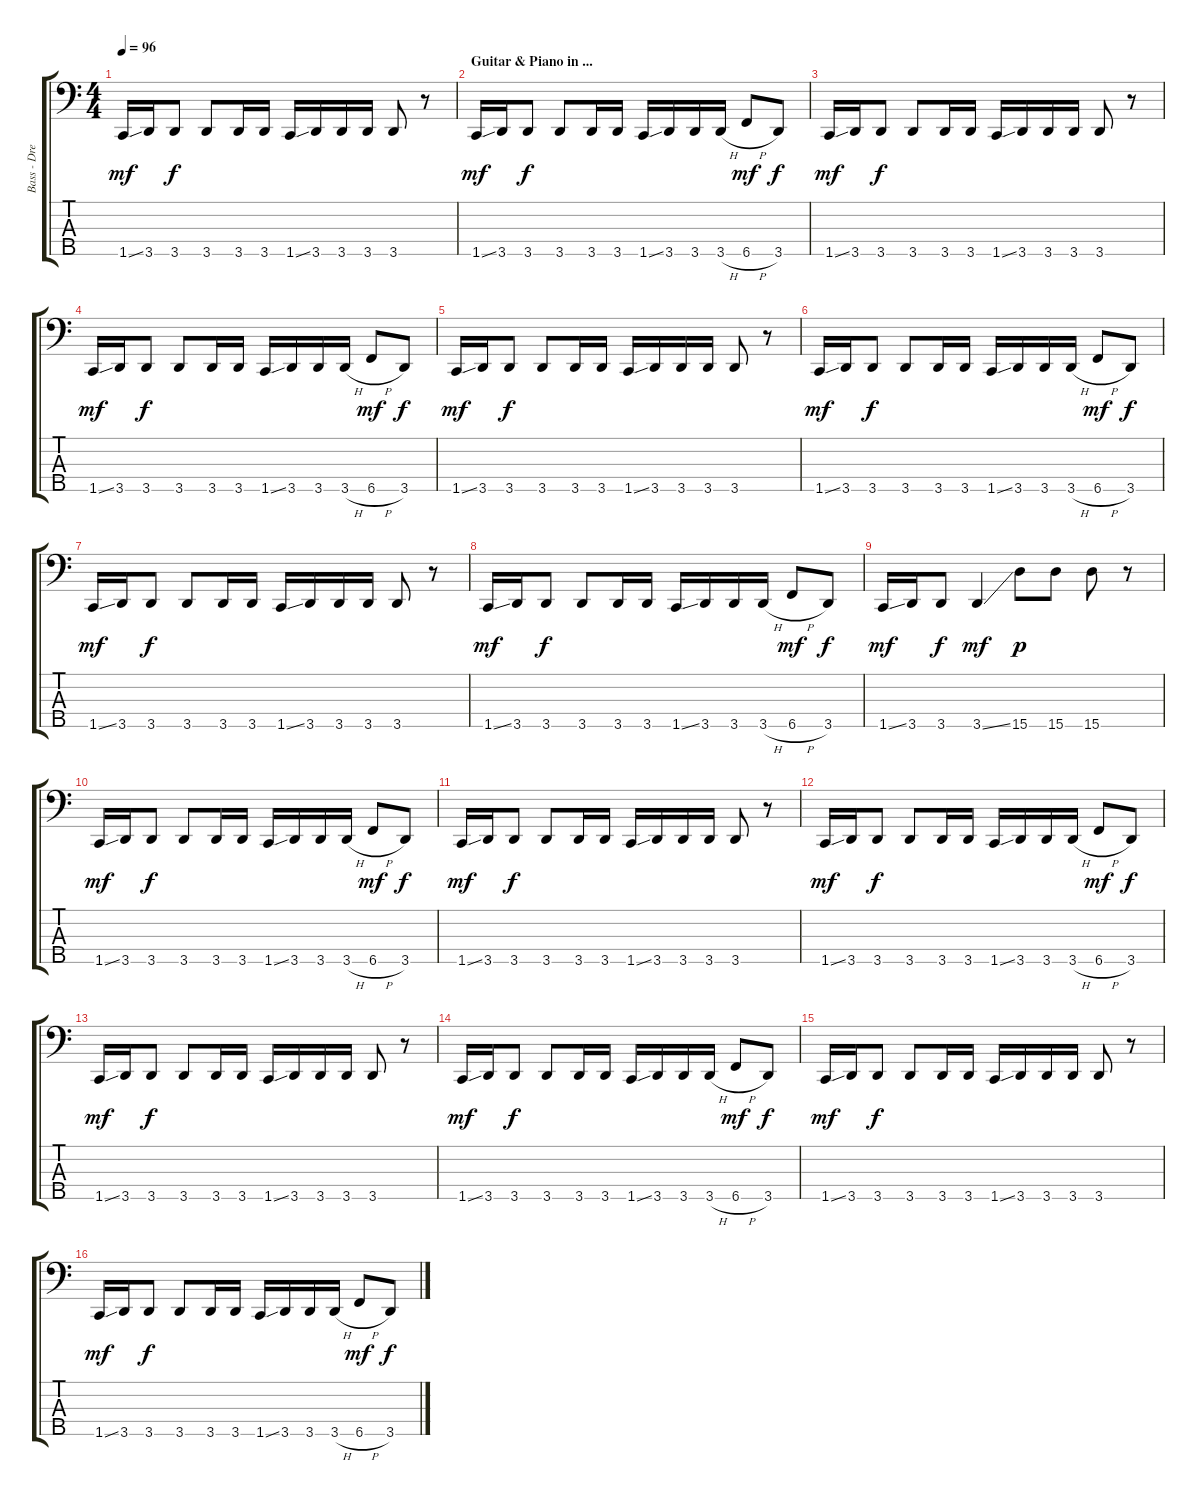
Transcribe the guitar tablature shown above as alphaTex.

\track ("Bass - Drew Roulette" "Bass - Dre") {instrument fretlessbass}
\staff {score tabs}
\tuning (G2 D2 A1 E1 B0) {hide}
\ts (4 4)
\tempo 96
\clef f4
\ks c
1.5{ss}.16{dy mf} 3.5.16 3.5.8{dy f} 3.5.8 3.5.16 3.5.16 1.5{ss}.16 3.5.16 3.5.16 3.5.16 3.5.8 r.8 |
\section ("" "Guitar & Piano in ...")
1.5{ss}.16{dy mf} 3.5.16 3.5.8{dy f} 3.5.8 3.5.16 3.5.16 1.5{ss}.16 3.5.16 3.5.16 3.5{h}.16 6.5{h}.8{dy mf} 3.5.8{dy f} |
1.5{ss}.16{dy mf} 3.5.16 3.5.8{dy f} 3.5.8 3.5.16 3.5.16 1.5{ss}.16 3.5.16 3.5.16 3.5.16 3.5.8 r.8 |
1.5{ss}.16{dy mf} 3.5.16 3.5.8{dy f} 3.5.8 3.5.16 3.5.16 1.5{ss}.16 3.5.16 3.5.16 3.5{h}.16 6.5{h}.8{dy mf} 3.5.8{dy f} |
1.5{ss}.16{dy mf} 3.5.16 3.5.8{dy f} 3.5.8 3.5.16 3.5.16 1.5{ss}.16 3.5.16 3.5.16 3.5.16 3.5.8 r.8 |
1.5{ss}.16{dy mf} 3.5.16 3.5.8{dy f} 3.5.8 3.5.16 3.5.16 1.5{ss}.16 3.5.16 3.5.16 3.5{h}.16 6.5{h}.8{dy mf} 3.5.8{dy f} |
1.5{ss}.16{dy mf} 3.5.16 3.5.8{dy f} 3.5.8 3.5.16 3.5.16 1.5{ss}.16 3.5.16 3.5.16 3.5.16 3.5.8 r.8 |
1.5{ss}.16{dy mf} 3.5.16 3.5.8{dy f} 3.5.8 3.5.16 3.5.16 1.5{ss}.16 3.5.16 3.5.16 3.5{h}.16 6.5{h}.8{dy mf} 3.5.8{dy f} |
1.5{ss}.16{dy mf} 3.5.16 3.5.8{dy f} 3.5{ss}.4{dy mf} 15.5.8{dy p} 15.5.8 15.5.8 r.8 |
1.5{ss}.16{dy mf} 3.5.16 3.5.8{dy f} 3.5.8 3.5.16 3.5.16 1.5{ss}.16 3.5.16 3.5.16 3.5{h}.16 6.5{h}.8{dy mf} 3.5.8{dy f} |
1.5{ss}.16{dy mf} 3.5.16 3.5.8{dy f} 3.5.8 3.5.16 3.5.16 1.5{ss}.16 3.5.16 3.5.16 3.5.16 3.5.8 r.8 |
1.5{ss}.16{dy mf} 3.5.16 3.5.8{dy f} 3.5.8 3.5.16 3.5.16 1.5{ss}.16 3.5.16 3.5.16 3.5{h}.16 6.5{h}.8{dy mf} 3.5.8{dy f} |
1.5{ss}.16{dy mf} 3.5.16 3.5.8{dy f} 3.5.8 3.5.16 3.5.16 1.5{ss}.16 3.5.16 3.5.16 3.5.16 3.5.8 r.8 |
1.5{ss}.16{dy mf} 3.5.16 3.5.8{dy f} 3.5.8 3.5.16 3.5.16 1.5{ss}.16 3.5.16 3.5.16 3.5{h}.16 6.5{h}.8{dy mf} 3.5.8{dy f} |
1.5{ss}.16{dy mf} 3.5.16 3.5.8{dy f} 3.5.8 3.5.16 3.5.16 1.5{ss}.16 3.5.16 3.5.16 3.5.16 3.5.8 r.8 |
1.5{ss}.16{dy mf} 3.5.16 3.5.8{dy f} 3.5.8 3.5.16 3.5.16 1.5{ss}.16 3.5.16 3.5.16 3.5{h}.16 6.5{h}.8{dy mf} 3.5.8{dy f}
